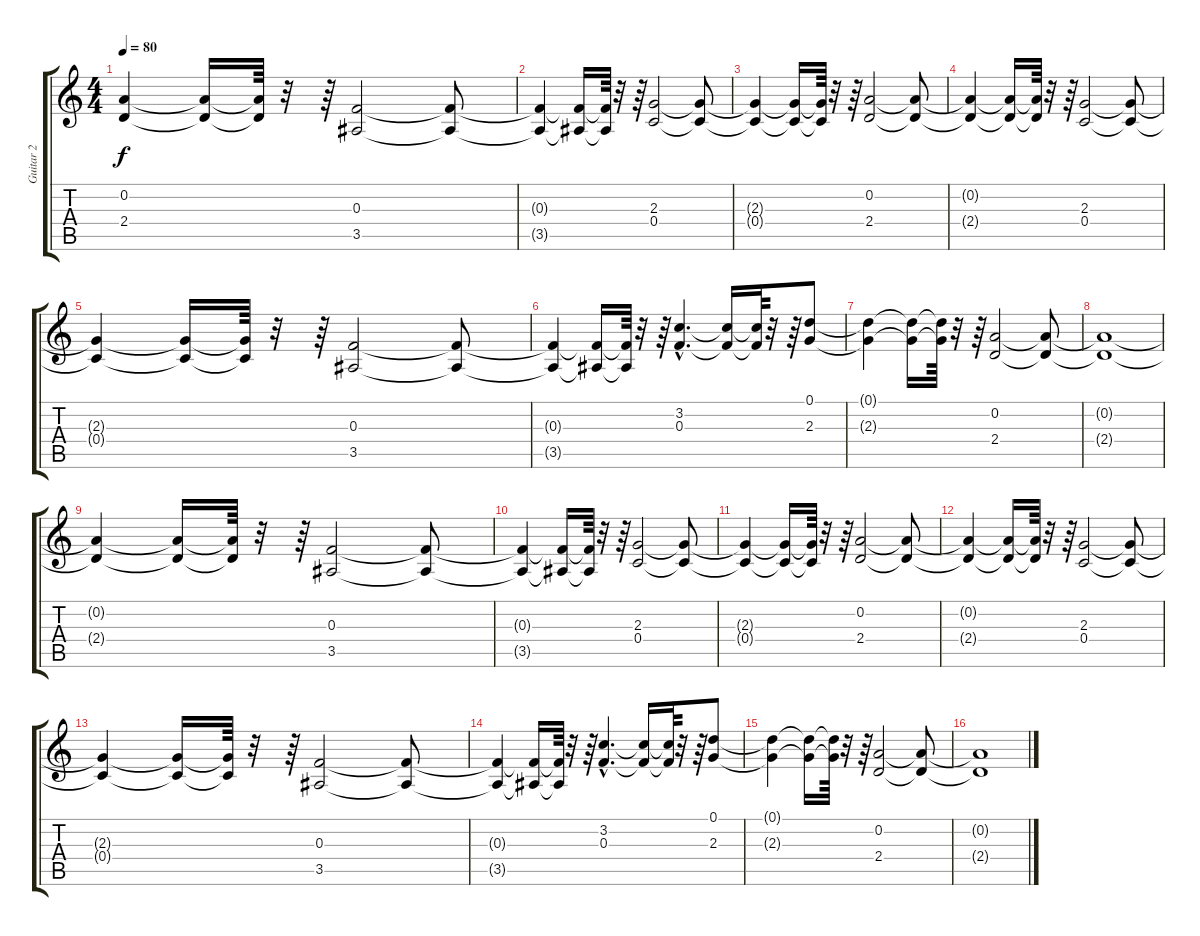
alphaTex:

\track ("Guitar 2" "Guitar 2") {instrument distortionguitar}
\staff {score tabs}
\tuning (D4 A3 F3 C3 G2 D2) {hide}
\ts (4 4)
\tempo 80
\clef g2
\ks c
(0.2{t} 2.4{t}).4{dy f} (0.2{t} 2.4{t}).16 (0.2{t} 2.4{t}).64 r.32 r.64 (0.3 3.5).2 (0.3{t} 3.5{t}).8 |
(0.3{t} 3.5{t}).4 (0.3{t} 3.5{t}).16 (0.3{t} 3.5{t}).64 r.32 r.64 (2.3 0.4).2 (2.3{t} 0.4{t}).8 |
(2.3{t} 0.4{t}).4 (2.3{t} 0.4{t}).16 (2.3{t} 0.4{t}).64 r.32 r.64 (0.2 2.4).2 (0.2{t} 2.4{t}).8 |
(0.2{t} 2.4{t}).4 (0.2{t} 2.4{t}).16 (0.2{t} 2.4{t}).64 r.32 r.64 (2.3 0.4).2 (2.3{t} 0.4{t}).8 |
(2.3{t} 0.4{t}).4 (2.3{t} 0.4{t}).16 (2.3{t} 0.4{t}).64 r.32 r.64 (0.3 3.5).2 (0.3{t} 3.5{t}).8 |
(0.3{t} 3.5{t}).4 (0.3{t} 3.5{t}).16 (0.3{t} 3.5{t}).64 r.32 r.64 (3.2{hac} 0.3{hac}).4{d} (3.2{t} 0.3{t}).16 (3.2{t} 0.3{t}).64 r.32 r.64 (0.1 2.3).8 |
(0.1{t} 2.3{t}).4 (0.1{t} 2.3{t}).16 (0.1{t} 2.3{t}).64 r.32 r.64 (0.2 2.4).2 (0.2{t} 2.4{t}).8 |
(0.2{t} 2.4{t}).1 |
(0.2{t} 2.4{t}).4 (0.2{t} 2.4{t}).16 (0.2{t} 2.4{t}).64 r.32 r.64 (0.3 3.5).2 (0.3{t} 3.5{t}).8 |
(0.3{t} 3.5{t}).4 (0.3{t} 3.5{t}).16 (0.3{t} 3.5{t}).64 r.32 r.64 (2.3 0.4).2 (2.3{t} 0.4{t}).8 |
(2.3{t} 0.4{t}).4 (2.3{t} 0.4{t}).16 (2.3{t} 0.4{t}).64 r.32 r.64 (0.2 2.4).2 (0.2{t} 2.4{t}).8 |
(0.2{t} 2.4{t}).4 (0.2{t} 2.4{t}).16 (0.2{t} 2.4{t}).64 r.32 r.64 (2.3 0.4).2 (2.3{t} 0.4{t}).8 |
(2.3{t} 0.4{t}).4 (2.3{t} 0.4{t}).16 (2.3{t} 0.4{t}).64 r.32 r.64 (0.3 3.5).2 (0.3{t} 3.5{t}).8 |
(0.3{t} 3.5{t}).4 (0.3{t} 3.5{t}).16 (0.3{t} 3.5{t}).64 r.32 r.64 (3.2{hac} 0.3{hac}).4{d} (3.2{t} 0.3{t}).16 (3.2{t} 0.3{t}).64 r.32 r.64 (0.1 2.3).8 |
(0.1{t} 2.3{t}).4 (0.1{t} 2.3{t}).16 (0.1{t} 2.3{t}).64 r.32 r.64 (0.2 2.4).2 (0.2{t} 2.4{t}).8 |
(0.2{t} 2.4{t}).1
